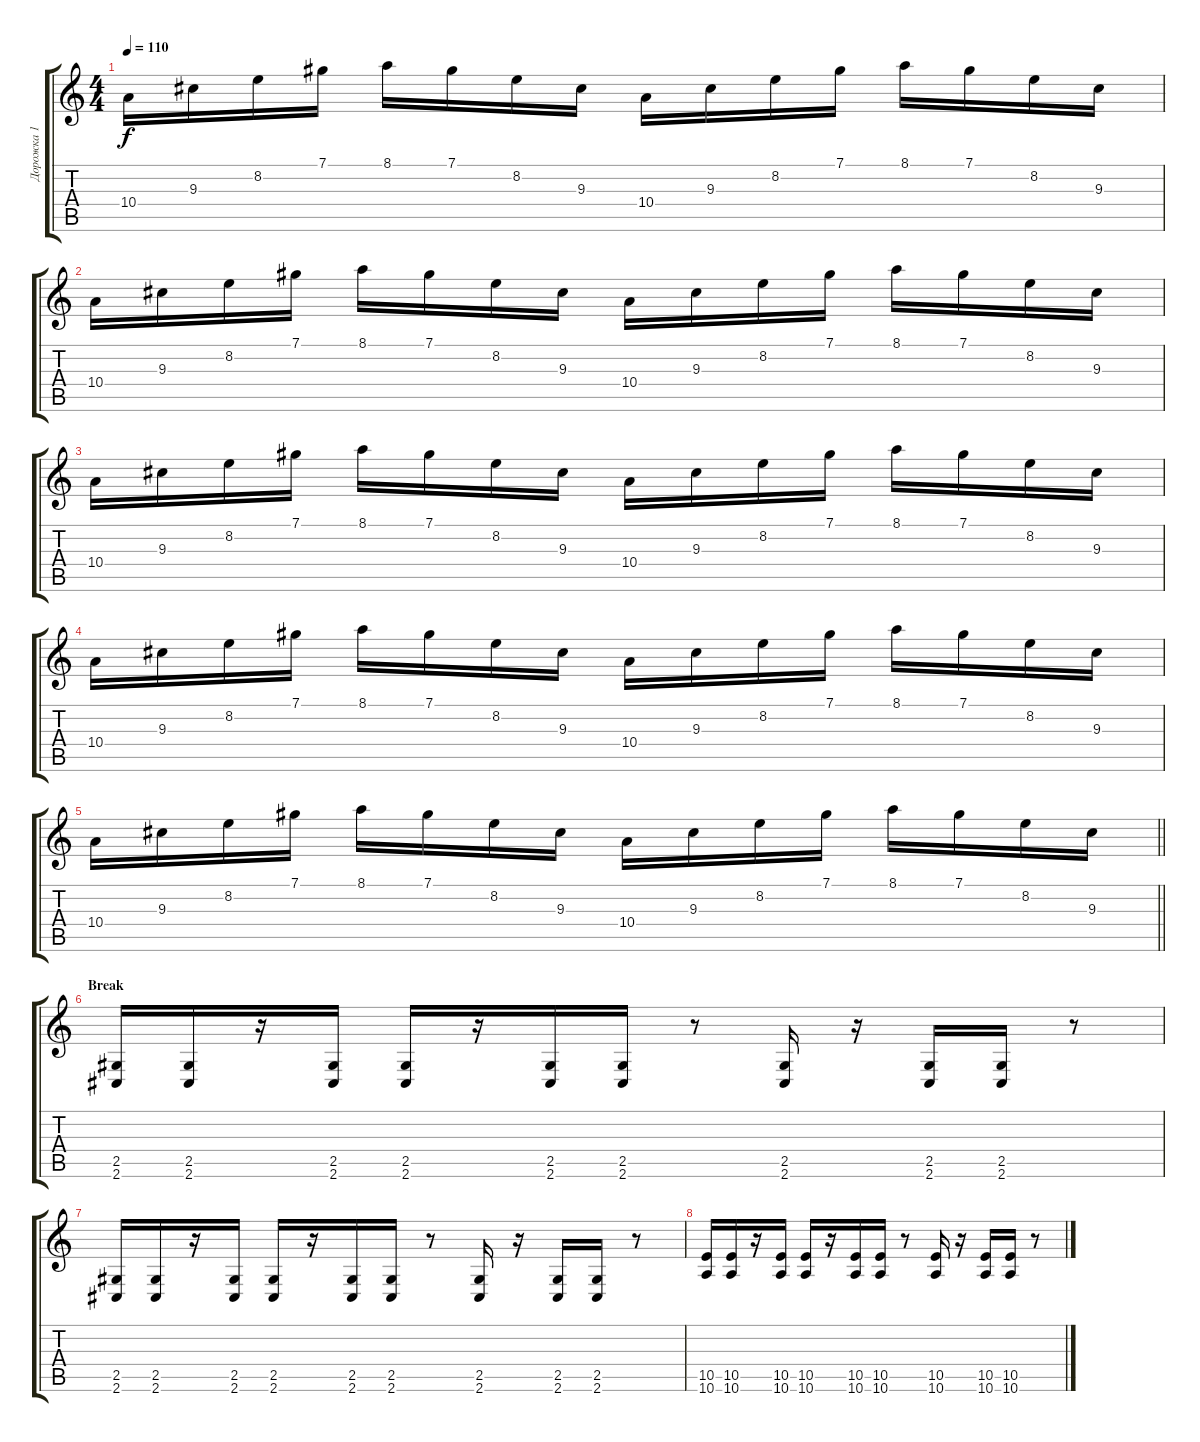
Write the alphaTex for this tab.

\track ("Дорожка 1" "Дорожка 1") {instrument distortionguitar}
\staff {score tabs}
\tuning (Db4 Ab3 E3 B2 Gb2 B1) {hide}
\ts (4 4)
\tempo 110
\clef g2
\ks c
10.4.16{dy f} 9.3.16 8.2.16 7.1.16 8.1.16 7.1.16 8.2.16 9.3.16 10.4.16 9.3.16 8.2.16 7.1.16 8.1.16 7.1.16 8.2.16 9.3.16 |
10.4.16 9.3.16 8.2.16 7.1.16 8.1.16 7.1.16 8.2.16 9.3.16 10.4.16 9.3.16 8.2.16 7.1.16 8.1.16 7.1.16 8.2.16 9.3.16 |
10.4.16 9.3.16 8.2.16 7.1.16 8.1.16 7.1.16 8.2.16 9.3.16 10.4.16 9.3.16 8.2.16 7.1.16 8.1.16 7.1.16 8.2.16 9.3.16 |
10.4.16 9.3.16 8.2.16 7.1.16 8.1.16 7.1.16 8.2.16 9.3.16 10.4.16 9.3.16 8.2.16 7.1.16 8.1.16 7.1.16 8.2.16 9.3.16 |
\barLineRight lightlight
10.4.16 9.3.16 8.2.16 7.1.16 8.1.16 7.1.16 8.2.16 9.3.16 10.4.16 9.3.16 8.2.16 7.1.16 8.1.16 7.1.16 8.2.16 9.3.16 |
\section ("" "Break")
(2.5 2.6).16 (2.5 2.6).16 r.16 (2.5 2.6).16 (2.5 2.6).16 r.16 (2.5 2.6).16 (2.5 2.6).16 r.8 (2.5 2.6).16 r.16 (2.5 2.6).16 (2.5 2.6).16 r.8 |
(2.5 2.6).16 (2.5 2.6).16 r.16 (2.5 2.6).16 (2.5 2.6).16 r.16 (2.5 2.6).16 (2.5 2.6).16 r.8 (2.5 2.6).16 r.16 (2.5 2.6).16 (2.5 2.6).16 r.8 |
(10.5 10.6).16 (10.5 10.6).16 r.16 (10.5 10.6).16 (10.5 10.6).16 r.16 (10.5 10.6).16 (10.5 10.6).16 r.8 (10.5 10.6).16 r.16 (10.5 10.6).16 (10.5 10.6).16 r.8
